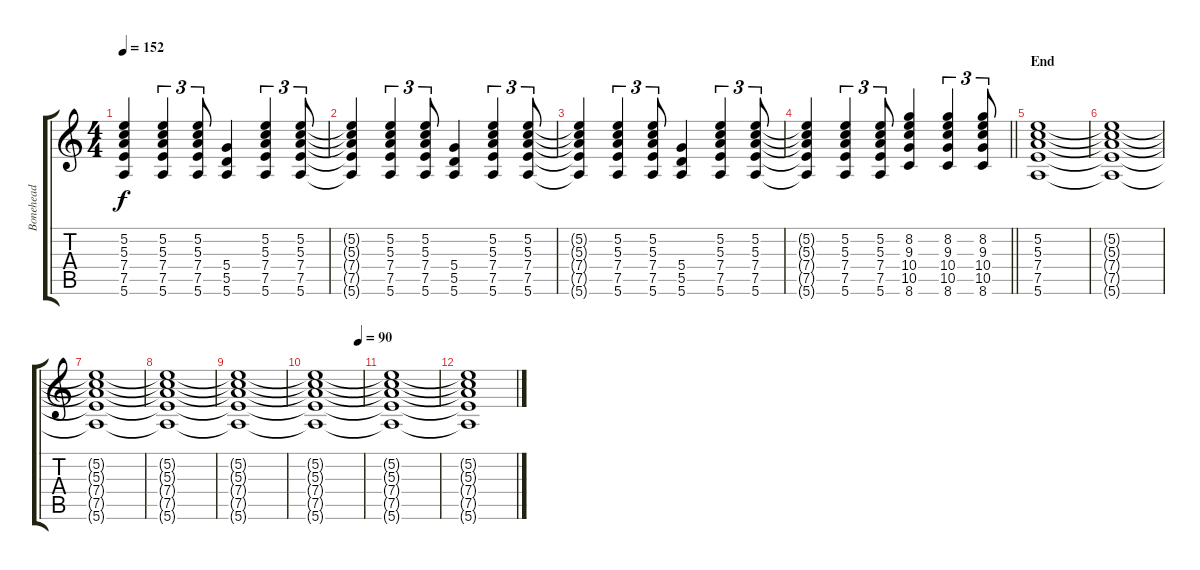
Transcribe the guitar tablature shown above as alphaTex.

\track ("Bonehead" "Bonehead") {instrument overdrivenguitar}
\staff {score tabs}
\tuning (E4 B3 G3 D3 A2 E2) {hide}
\ts (4 4)
\tempo 152
\clef g2
\ks c
(5.2 5.3 7.4 7.5 5.6).4{dy f} (5.2 5.3 7.4 7.5 5.6).4{tu (3 2)} (5.2 5.3 7.4 7.5 5.6).8{tu (3 2)} (5.4 5.5 5.6).4 (5.2 5.3 7.4 7.5 5.6).4{tu (3 2)} (5.2 5.3 7.4 7.5 5.6).8{tu (3 2)} |
(5.2{t} 5.3{t} 7.4{t} 7.5{t} 5.6{t}).4 (5.2 5.3 7.4 7.5 5.6).4{tu (3 2)} (5.2 5.3 7.4 7.5 5.6).8{tu (3 2)} (5.4 5.5 5.6).4 (5.2 5.3 7.4 7.5 5.6).4{tu (3 2)} (5.2 5.3 7.4 7.5 5.6).8{tu (3 2)} |
(5.2{t} 5.3{t} 7.4{t} 7.5{t} 5.6{t}).4 (5.2 5.3 7.4 7.5 5.6).4{tu (3 2)} (5.2 5.3 7.4 7.5 5.6).8{tu (3 2)} (5.4 5.5 5.6).4 (5.2 5.3 7.4 7.5 5.6).4{tu (3 2)} (5.2 5.3 7.4 7.5 5.6).8{tu (3 2)} |
\barLineRight lightlight
(5.2{t} 5.3{t} 7.4{t} 7.5{t} 5.6{t}).4 (5.2 5.3 7.4 7.5 5.6).4{tu (3 2)} (5.2 5.3 7.4 7.5 5.6).8{tu (3 2)} (8.2 9.3 10.4 10.5 8.6).4 (8.2 9.3 10.4 10.5 8.6).4{tu (3 2)} (8.2 9.3 10.4 10.5 8.6).8{tu (3 2)} |
\section ("" "End")
(5.2 5.3 7.4 7.5 5.6).1{volume 6} |
(5.2{t} 5.3{t} 7.4{t} 7.5{t} 5.6{t}).1 |
(5.2{t} 5.3{t} 7.4{t} 7.5{t} 5.6{t}).1 |
(5.2{t} 5.3{t} 7.4{t} 7.5{t} 5.6{t}).1 |
(5.2{t} 5.3{t} 7.4{t} 7.5{t} 5.6{t}).1{volume 0} |
\tempo (90 0.9166666666666666)
(5.2{t} 5.3{t} 7.4{t} 7.5{t} 5.6{t}).1 |
(5.2{t} 5.3{t} 7.4{t} 7.5{t} 5.6{t}).1 |
(5.2{t} 5.3{t} 7.4{t} 7.5{t} 5.6{t}).1
